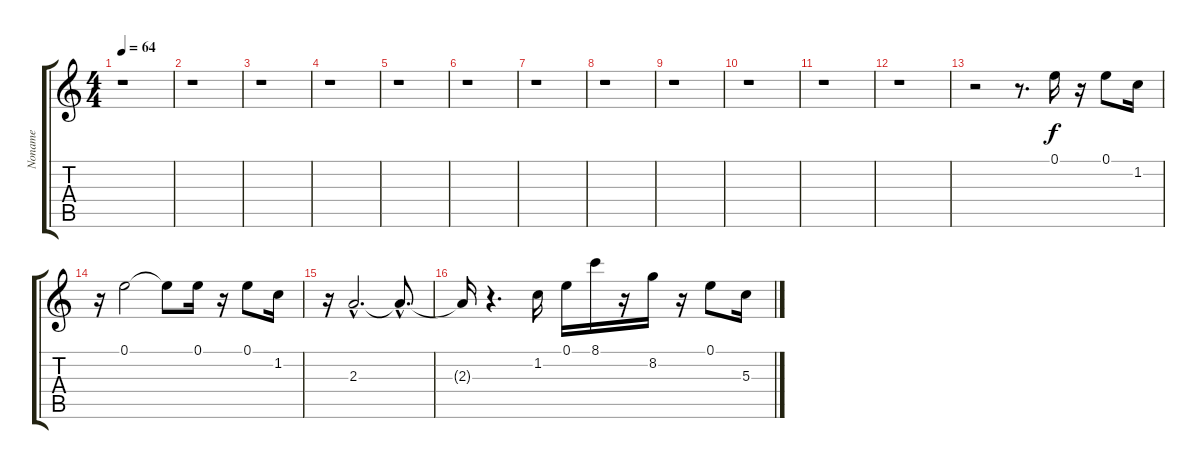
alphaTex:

\track ("Noname" "Noname") {instrument overdrivenguitar}
\staff {score tabs}
\tuning (E4 B3 G3 D3 A2 E2) {hide}
\ts (4 4)
\tempo 64
\clef g2
\ks c
r.1{dy f} |
r.1 |
r.1 |
r.1 |
r.1 |
r.1 |
r.1 |
r.1 |
r.1 |
r.1 |
r.1 |
r.1 |
r.2 r.8{d} 0.1.16 r.16 0.1.8 1.2.16 |
r.16 0.1.2 0.1{t}.8 0.1.16 r.16 0.1.8 1.2.16 |
r.16 2.3{hac}.2{d} 2.3{hac t}.8{d} |
2.3{t}.16 r.4{d} 1.2.16{instrument overdrivenguitar} 0.1.16 8.1.16 r.16 8.2.16 r.16 0.1.8 5.3.16
